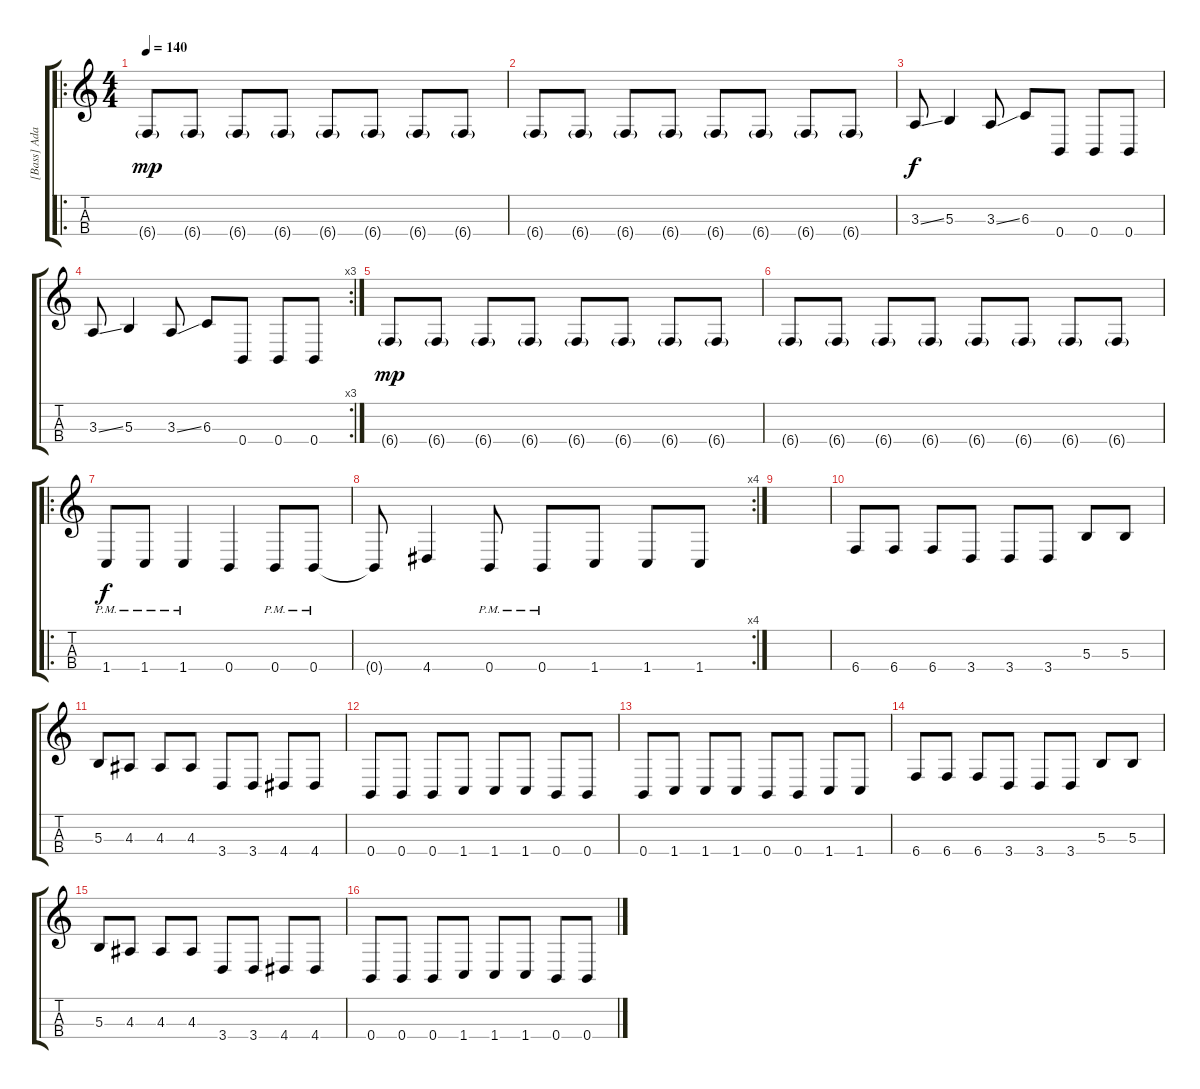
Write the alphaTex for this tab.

\track ("[Bass] Adam Duce" "[Bass] Ada") {instrument electricbasspick}
\staff {score tabs}
\tuning (E3 B2 Gb2 B1) {hide}
\ro
\ts (4 4)
\tempo 140
\clef g2
\ks c
6.4{g}.8{dy mp} 6.4{g}.8 6.4{g}.8 6.4{g}.8 6.4{g}.8 6.4{g}.8 6.4{g}.8 6.4{g}.8 |
6.4{g}.8 6.4{g}.8 6.4{g}.8 6.4{g}.8 6.4{g}.8 6.4{g}.8 6.4{g}.8 6.4{g}.8 |
3.3{ss}.8{dy f} 5.3.4 3.3{ss}.8 6.3.8 0.4.8 0.4.8 0.4.8 |
\rc 3
3.3{ss}.8 5.3.4 3.3{ss}.8 6.3.8 0.4.8 0.4.8 0.4.8 |
6.4{g}.8{dy mp} 6.4{g}.8 6.4{g}.8 6.4{g}.8 6.4{g}.8 6.4{g}.8 6.4{g}.8 6.4{g}.8 |
6.4{g}.8 6.4{g}.8 6.4{g}.8 6.4{g}.8 6.4{g}.8 6.4{g}.8 6.4{g}.8 6.4{g}.8 |
\ro
1.4{pm}.8{dy f} 1.4{pm}.8 1.4{pm}.4 0.4.4 0.4{pm}.8 0.4{pm}.8 |
\rc 4
0.4{t}.8 4.4.4 0.4{pm}.8 0.4{pm}.8 1.4.8 1.4.8 1.4.8 |
|
6.4.8 6.4.8 6.4.8 3.4.8 3.4.8 3.4.8 5.3.8 5.3.8 |
5.3.8 4.3.8 4.3.8 4.3.8 3.4.8 3.4.8 4.4.8 4.4.8 |
0.4.8 0.4.8 0.4.8 1.4.8 1.4.8 1.4.8 0.4.8 0.4.8 |
0.4.8 1.4.8 1.4.8 1.4.8 0.4.8 0.4.8 1.4.8 1.4.8 |
6.4.8 6.4.8 6.4.8 3.4.8 3.4.8 3.4.8 5.3.8 5.3.8 |
5.3.8 4.3.8 4.3.8 4.3.8 3.4.8 3.4.8 4.4.8 4.4.8 |
0.4.8 0.4.8 0.4.8 1.4.8 1.4.8 1.4.8 0.4.8 0.4.8
